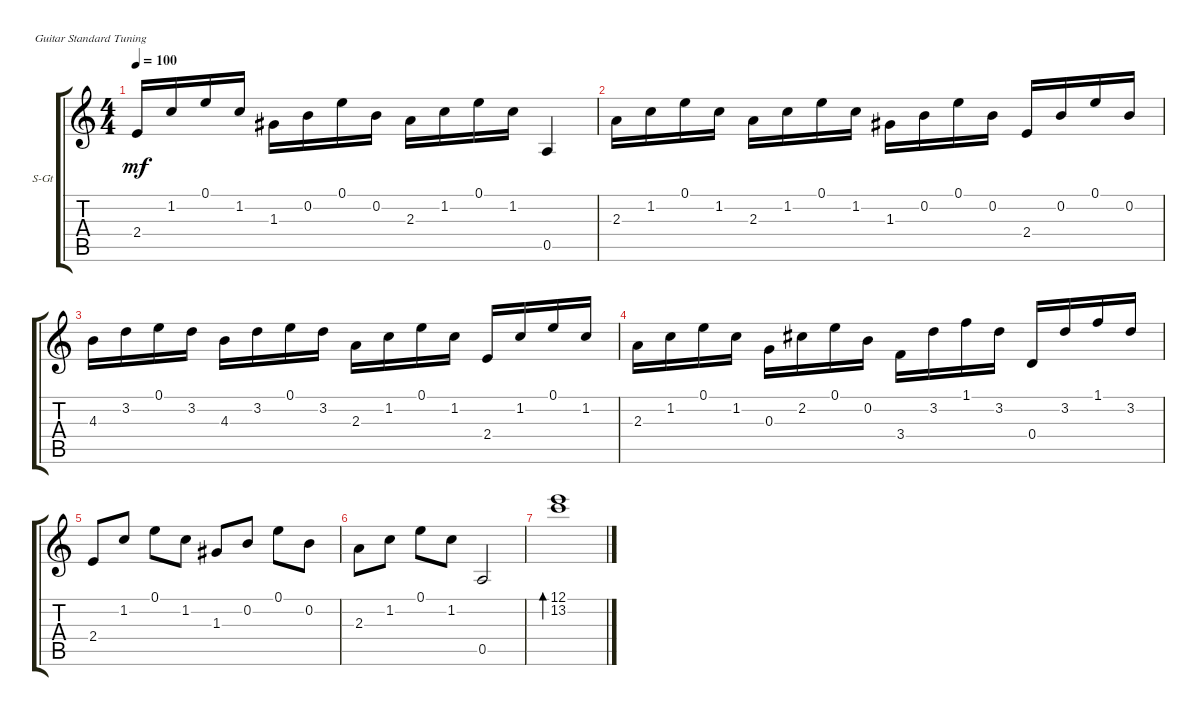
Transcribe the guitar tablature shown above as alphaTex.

\defaultSystemsLayout 4
\bracketExtendMode groupsimilarinstruments
\firstSystemTrackNameOrientation horizontal
\otherSystemsTrackNameOrientation horizontal
\track ("Steel Guitar" "S-Gt") {instrument acousticguitarsteel}
\staff {score tabs}
\tuning (E4 B3 G3 D3 A2 E2)
\ts (4 4)
\tempo 100
\clef g2
\ks c
2.4.16{dy mf} 1.2.16 0.1.16 1.2.16 1.3.16 0.2.16 0.1.16 0.2.16 2.3.16 1.2.16 0.1.16 1.2.16 0.5.4 |
2.3.16 1.2.16 0.1.16 1.2.16 2.3.16 1.2.16 0.1.16 1.2.16 1.3.16 0.2.16 0.1.16 0.2.16 2.4.16 0.2.16 0.1.16 0.2.16 |
4.3.16 3.2.16 0.1.16 3.2.16 4.3.16 3.2.16 0.1.16 3.2.16 2.3.16 1.2.16 0.1.16 1.2.16 2.4.16 1.2.16 0.1.16 1.2.16 |
2.3.16 1.2.16 0.1.16 1.2.16 0.3.16 2.2.16 0.1.16 0.2.16 3.4.16 3.2.16 1.1.16 3.2.16 0.4.16 3.2.16 1.1.16 3.2.16 |
2.4.8 1.2.8 0.1.8 1.2.8 1.3.8 0.2.8 0.1.8 0.2.8 |
2.3.8 1.2.8 0.1.8 1.2.8 0.5.2 |
(12.1 13.2).1{bd 116}
